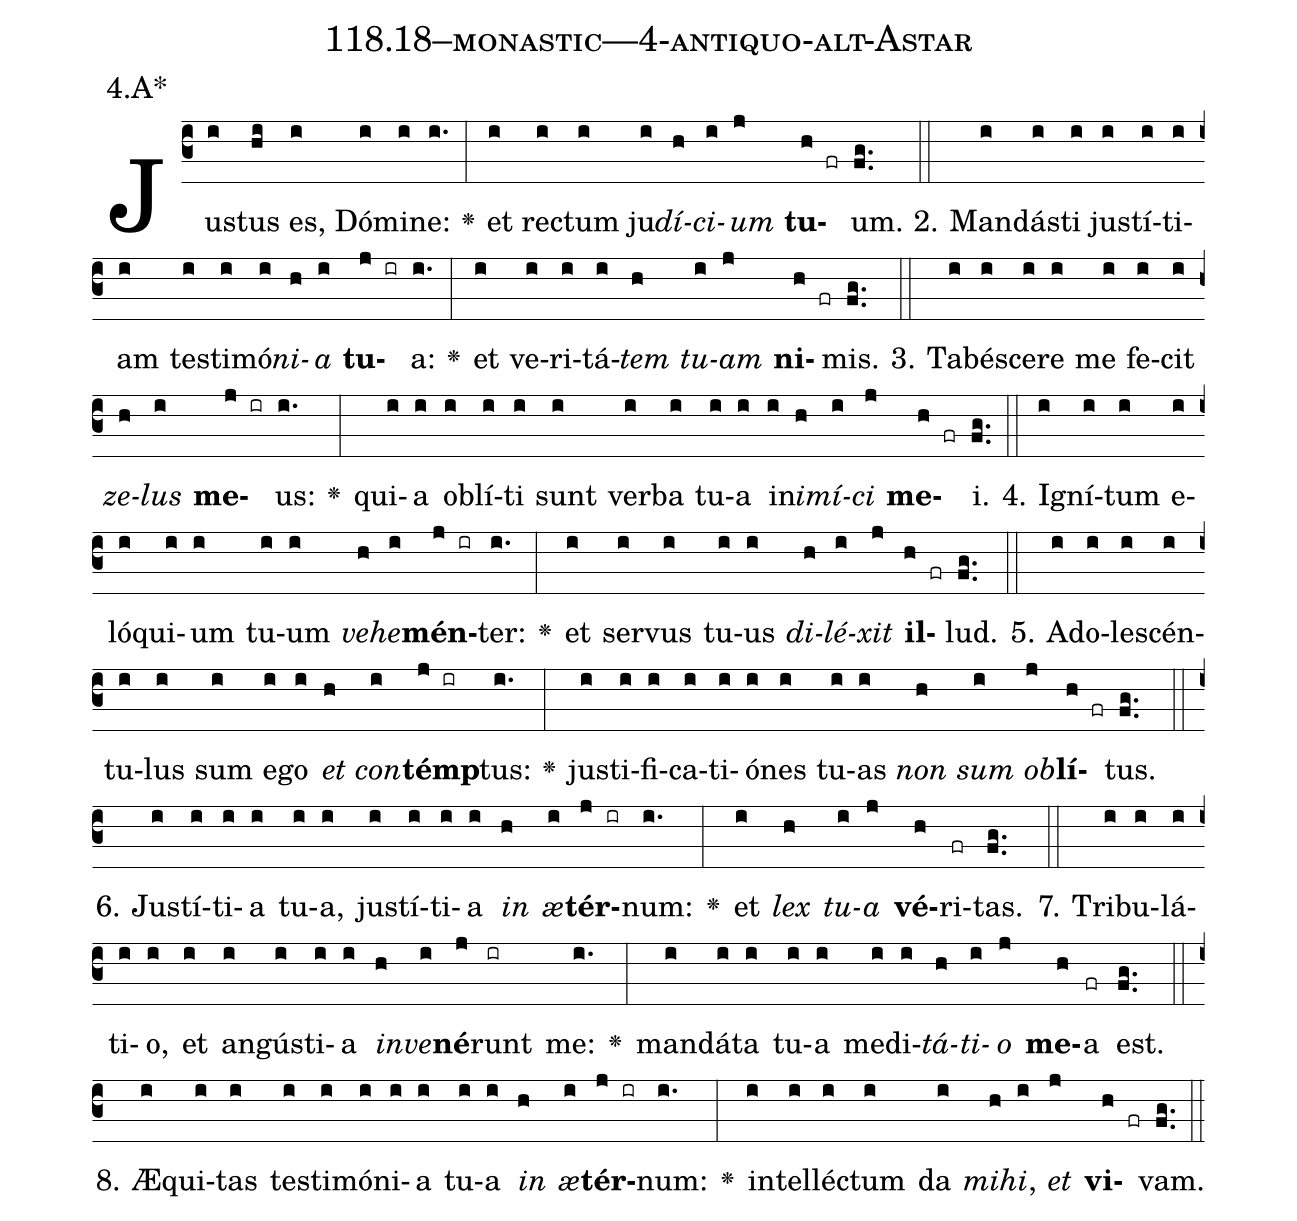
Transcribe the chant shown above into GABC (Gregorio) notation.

name: 118.18--monastic---4-antiquo-alt-Astar;
annotation: 4.A*;
%%
(c3)Jus(i)tus(hi) es,(i) Dó(i)mi(i)ne:(i.) <v>\greheightstar</v>(:) et(i) rec(i)tum(i) ju(i)<i>dí</i>(h)<i>ci</i>(i)<i>um</i>(j) <b>tu</b>(h fr)um.(fg..) (::)
2. Man(i)dás(i)ti(i) jus(i)tí(i)ti(i)am(i) tes(i)ti(i)mó(i)<i>ni</i>(h)<i>a</i>(i) <b>tu</b>(j ir)a:(i.) <v>\greheightstar</v>(:) et(i) ve(i)ri(i)tá(i)<i>tem</i>(h) <i>tu</i>(i)<i>am</i>(j) <b>ni</b>(h fr)mis.(fg..) (::)
3. Ta(i)bé(i)sce(i)re(i) me(i) fe(i)cit(i) <i>ze</i>(h)<i>lus</i>(i) <b>me</b>(j ir)us:(i.) <v>\greheightstar</v>(:) qui(i)a(i) ob(i)lí(i)ti(i) sunt(i) ver(i)ba(i) tu(i)a(i) in(i)<i>i</i>(h)<i>mí</i>(i)<i>ci</i>(j) <b>me</b>(h fr)i.(fg..) (::)
4. I(i)gní(i)tum(i) e(i)ló(i)qui(i)um(i) tu(i)um(i) <i>ve</i>(h)<i>he</i>(i)<b>mén</b>(j ir)ter:(i.) <v>\greheightstar</v>(:) et(i) ser(i)vus(i) tu(i)us(i) <i>di</i>(h)<i>lé</i>(i)<i>xit</i>(j) <b>il</b>(h fr)lud.(fg..) (::)
5. Ad(i)o(i)le(i)scén(i)tu(i)lus(i) sum(i) e(i)go(i) <i>et</i>(h) <i>con</i>(i)<b>témp</b>(j ir)tus:(i.) <v>\greheightstar</v>(:) jus(i)ti(i)fi(i)ca(i)ti(i)ó(i)nes(i) tu(i)as(i) <i>non</i>(h) <i>sum</i>(i) <i>ob</i>(j)<b>lí</b>(h fr)tus.(fg..) (::)
6. Jus(i)tí(i)ti(i)a(i) tu(i)a,(i) jus(i)tí(i)ti(i)a(i) <i>in</i>(h) <i>æ</i>(i)<b>tér</b>(j ir)num:(i.) <v>\greheightstar</v>(:) et(i) <i>lex</i>(h) <i>tu</i>(i)<i>a</i>(j) <b>vé</b>(h)ri(fr)tas.(fg..) (::)
7. Tri(i)bu(i)lá(i)ti(i)o,(i) et(i) an(i)gús(i)ti(i)a(i) <i>in</i>(h)<i>ve</i>(i)<b>né</b>(j)runt(ir) me:(i.) <v>\greheightstar</v>(:) man(i)dá(i)ta(i) tu(i)a(i) me(i)di(i)<i>tá</i>(h)<i>ti</i>(i)<i>o</i>(j) <b>me</b>(h)a(fr) est.(fg..) (::)
8. Æ(i)qui(i)tas(i) tes(i)ti(i)mó(i)ni(i)a(i) tu(i)a(i) <i>in</i>(h) <i>æ</i>(i)<b>tér</b>(j ir)num:(i.) <v>\greheightstar</v>(:) in(i)tel(i)léc(i)tum(i) da(i) <i>mi</i>(h)<i>hi</i>,(i) <i>et</i>(j) <b>vi</b>(h fr)vam.(fg..) (::)
